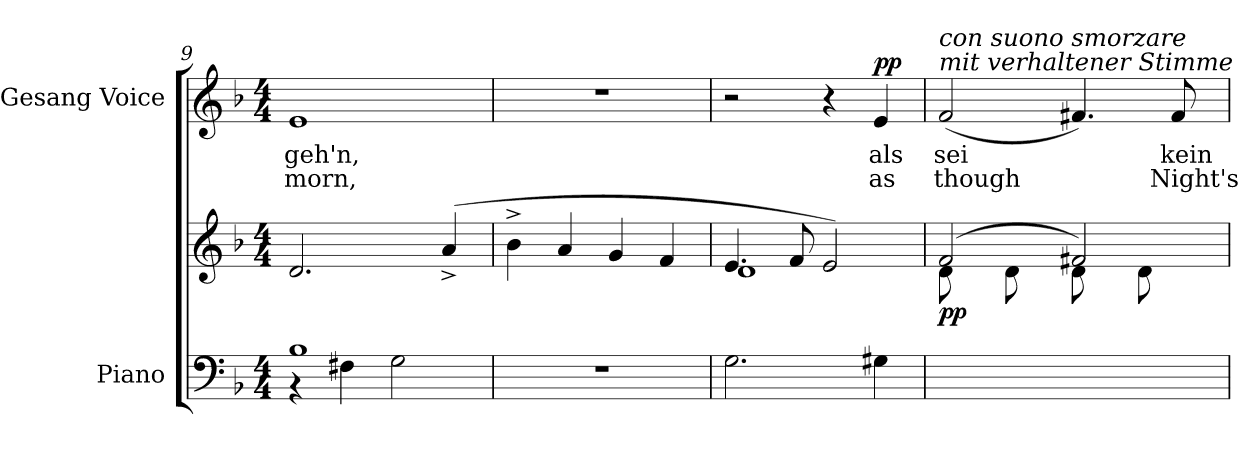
**kern	**kern	**dynam	**kern	**text	**text	**dynam
*part2	*part2	*part2	*part1	*part1	*part1	*part1
*staff3	*staff2	*staff2/3	*staff1	*staff1	*staff1	*staff1
*I"Piano	*	*	*I"Gesang Voice	*	*	*
*I'Pno	*	*	*	*	*	*
*clefF4	*clefG2	*	*clefG2	*	*	*
*k[b-]	*k[b-]	*	*k[b-]	*	*	*
*M4/4	*M4/4	*	*M4/4	*	*	*
=9	=9	=9	=9	=9	=9	=9
*^	*	*	*	*	*	*
!	!	!	!	!	!LO:LY:b	!LO:LY:b	!
1B-	4r	2.d/	.	1e	-geh'n,	morn,	.
.	4F#X\	.	.	.	.	.	.
.	2G\	.	.	.	.	.	.
.	.	(>4a^/	.	.	.	.	.
*v	*v	*	*	*	*	*	*
=10	=10	=10	=10	=10	=10	=10
1r	4b-^\	.	1r	.	.	.
.	4a/	.	.	.	.	.
.	4g/	.	.	.	.	.
.	4f/	.	.	.	.	.
=11	=11	=11	=11	=11	=11	=11
*	*^	*	*	*	*	*
2.G\	4.e/	1d	.	2r	.	.	.
.	8f/	.	.	.	.	.	.
.	2e/)	.	.	4r	.	.	.
!	!	!	!	!	!LO:LY:b	!LO:LY:b	!LO:DY:a
4G#X\	.	.	.	4e/	als	as	pp
!!LO:LB:g=z
=12	=12	=12	=12	=12	=12	=12	=12
!	!	!	!	!LO:TX:a:i:t=mit verhaltener Stimme	!	!	!
!	!	!	!	!LO:TX:a:i:t=con suono smorzare	!	!	!
!	!	!	!LO:DY:a=2	!	!LO:LY:b	!LO:LY:b	!
8ryy	(>2f/	(>8d\L	pp	(<2f/	sei	though	.
8A/	.	8ryy	.	.	.	.	.
8ryy	.	8d\	.	.	.	.	.
8A/J	.	8ryy	.	.	.	.	.
8ryy	2f#X/)	8d\L	.	4.f#X/)	.	.	.
8A/	.	8ryy	.	.	.	.	.
8ryy	.	8d\	.	.	.	.	.
!	!	!	!	!	!LO:LY:b	!LO:LY:b	!
8A/J)	.	8ryy	.	8f#/	kein	Night's	.
*	*v	*v	*	*	*	*	*
=	=	=	=	=	=	=
*-	*-	*-	*-	*-	*-	*-
